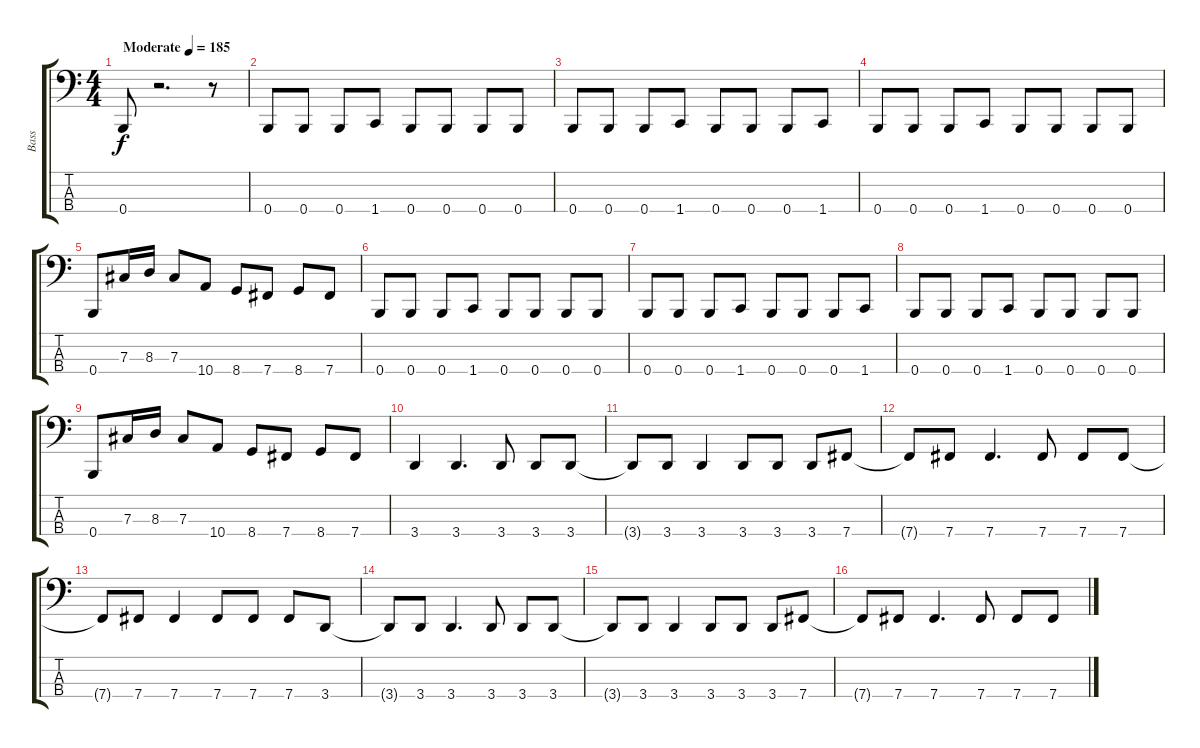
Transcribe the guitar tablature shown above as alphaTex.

\track ("Bass" "Bass") {instrument electricbasspick}
\staff {score tabs}
\tuning (E2 B1 Gb1 B0) {hide}
\ts (4 4)
\tempo (185 "Moderate")
\clef f4
\ks c
0.4.8{dy f instrument electricbasspick} r.2{d} r.8 |
0.4.8 0.4.8 0.4.8 1.4.8 0.4.8 0.4.8 0.4.8 0.4.8 |
0.4.8 0.4.8 0.4.8 1.4.8 0.4.8 0.4.8 0.4.8 1.4.8 |
0.4.8 0.4.8 0.4.8 1.4.8 0.4.8 0.4.8 0.4.8 0.4.8 |
0.4.8 7.3.16 8.3.16 7.3.8 10.4.8 8.4.8 7.4.8 8.4.8 7.4.8 |
0.4.8 0.4.8 0.4.8 1.4.8 0.4.8 0.4.8 0.4.8 0.4.8 |
0.4.8 0.4.8 0.4.8 1.4.8 0.4.8 0.4.8 0.4.8 1.4.8 |
0.4.8 0.4.8 0.4.8 1.4.8 0.4.8 0.4.8 0.4.8 0.4.8 |
0.4.8 7.3.16 8.3.16 7.3.8 10.4.8 8.4.8 7.4.8 8.4.8 7.4.8 |
3.4.4 3.4.4{d} 3.4.8 3.4.8 3.4.8 |
3.4{t}.8 3.4.8 3.4.4 3.4.8 3.4.8 3.4.8 7.4.8 |
7.4{t}.8 7.4.8 7.4.4{d} 7.4.8 7.4.8 7.4.8 |
7.4{t}.8 7.4.8 7.4.4 7.4.8 7.4.8 7.4.8 3.4.8 |
3.4{t}.8 3.4.8 3.4.4{d} 3.4.8 3.4.8 3.4.8 |
3.4{t}.8 3.4.8 3.4.4 3.4.8 3.4.8 3.4.8 7.4.8 |
7.4{t}.8 7.4.8 7.4.4{d} 7.4.8 7.4.8 7.4.8
